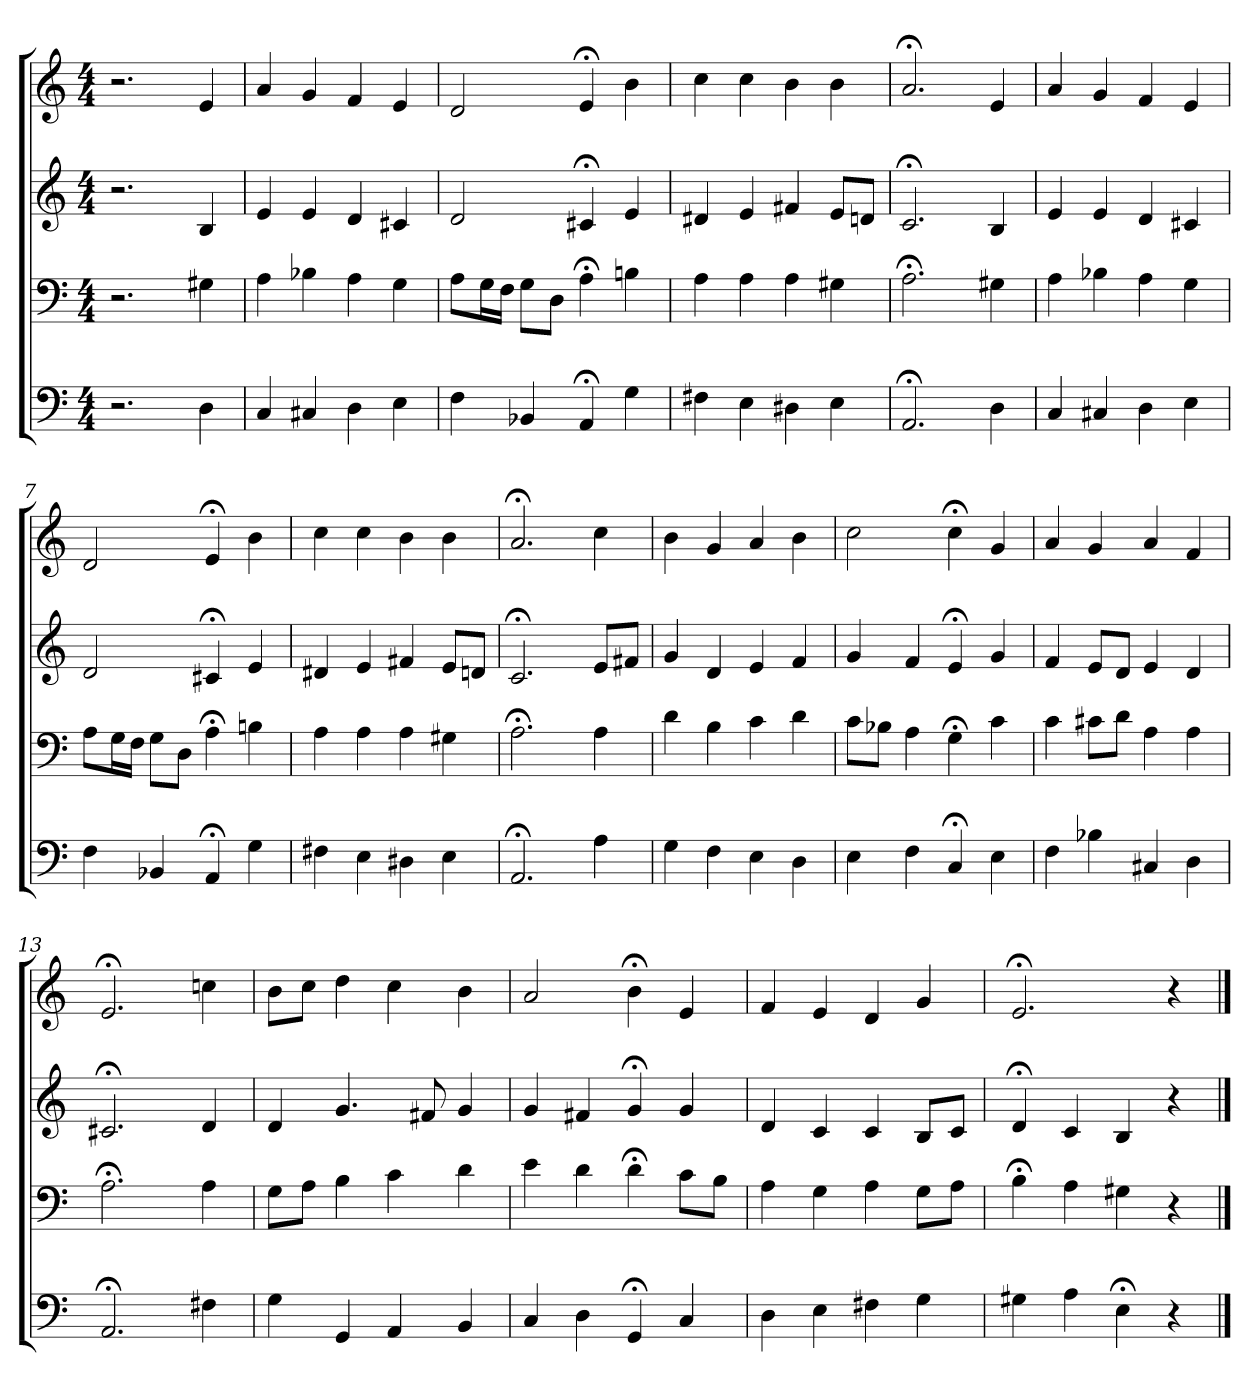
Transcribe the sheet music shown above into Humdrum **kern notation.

**kern	**kern	**kern	**kern
*part4	*part3	*part2	*part1
*staff4	*staff3	*staff2	*staff1
*clefF4	*clefF4	*clefG2	*clefG2
*M4/4	*M4/4	*M4/4	*M4/4
=1	=1	=1	=1
2.r	2.r	2.r	2.r
4D	4G#X	4B	4e
=2	=2	=2	=2
4C	4A	4e	4a
4C#X	4B-X	4e	4g
4D	4A	4d	4f
4E	4G	4c#X	4e
=3	=3	=3	=3
4F	8A\L	2d	2d
.	16G\L	.	.
.	16F\JJ	.	.
4BB-X	8G\L	.	.
.	8D\J	.	.
4AA;<	4A;<	4c#X;<	4e;<
4G	4Bn	4e	4b
=4	=4	=4	=4
4F#X	4A	4d#X	4cc
4E	4A	4e	4cc
4D#X	4A	4f#X	4b
4E	4G#X	8e/L	4b
.	.	8dn/J	.
=5	=5	=5	=5
2.AA;<	2.A;<	2.c;<	2.a;<
4D	4G#X	4B	4e
=6	=6	=6	=6
4C	4A	4e	4a
4C#X	4B-X	4e	4g
4D	4A	4d	4f
4E	4G	4c#X	4e
=7	=7	=7	=7
4F	8A\L	2d	2d
.	16G\L	.	.
.	16F\JJ	.	.
4BB-X	8G\L	.	.
.	8D\J	.	.
4AA;<	4A;<	4c#X;<	4e;<
4G	4Bn	4e	4b
=8	=8	=8	=8
4F#X	4A	4d#X	4cc
4E	4A	4e	4cc
4D#X	4A	4f#X	4b
4E	4G#X	8e/L	4b
.	.	8dn/J	.
=9	=9	=9	=9
2.AA;<	2.A;<	2.c;<	2.a;<
4A	4A	8e/L	4cc
.	.	8f#X/J	.
=10	=10	=10	=10
4G	4d	4g	4b
4F	4B	4d	4g
4E	4c	4e	4a
4D	4d	4f	4b
=11	=11	=11	=11
4E	8c\L	4g	2cc
.	8B-X\J	.	.
4F	4A	4f	.
4C;<	4G;<	4e;<	4cc;<
4E	4c	4g	4g
=12	=12	=12	=12
4F	4c	4f	4a
4B-X	8c#X\L	8e/L	4g
.	8d\J	8d/J	.
4C#X	4A	4e	4a
4D	4A	4d	4f
=13	=13	=13	=13
2.AA;<	2.A;<	2.c#X;<	2.e;<
4F#X	4A	4d	4ccn
=14	=14	=14	=14
4G	8G\L	4d	8b\L
.	8A\J	.	8cc\J
4GG	4B	4.g	4dd
4AA	4c	.	4cc
.	.	8f#X	.
4BB	4d	4g	4b
=15	=15	=15	=15
4C	4e	4g	2a
4D	4d	4f#X	.
4GG;<	4d;<	4g;<	4b;<
4C	8c\L	4g	4e
.	8B\J	.	.
=16	=16	=16	=16
4D	4A	4d	4f
4E	4G	4c	4e
4F#X	4A	4c	4d
4G	8G\L	8B/L	4g
.	8A\J	8c/J	.
=17	=17	=17	=17
4G#X	4B;<	4d;<	2.e;<
4A	4A	4c	.
4E;<	4G#X	4B	.
4r	4r	4r	4r
==	==	==	==
*-	*-	*-	*-
